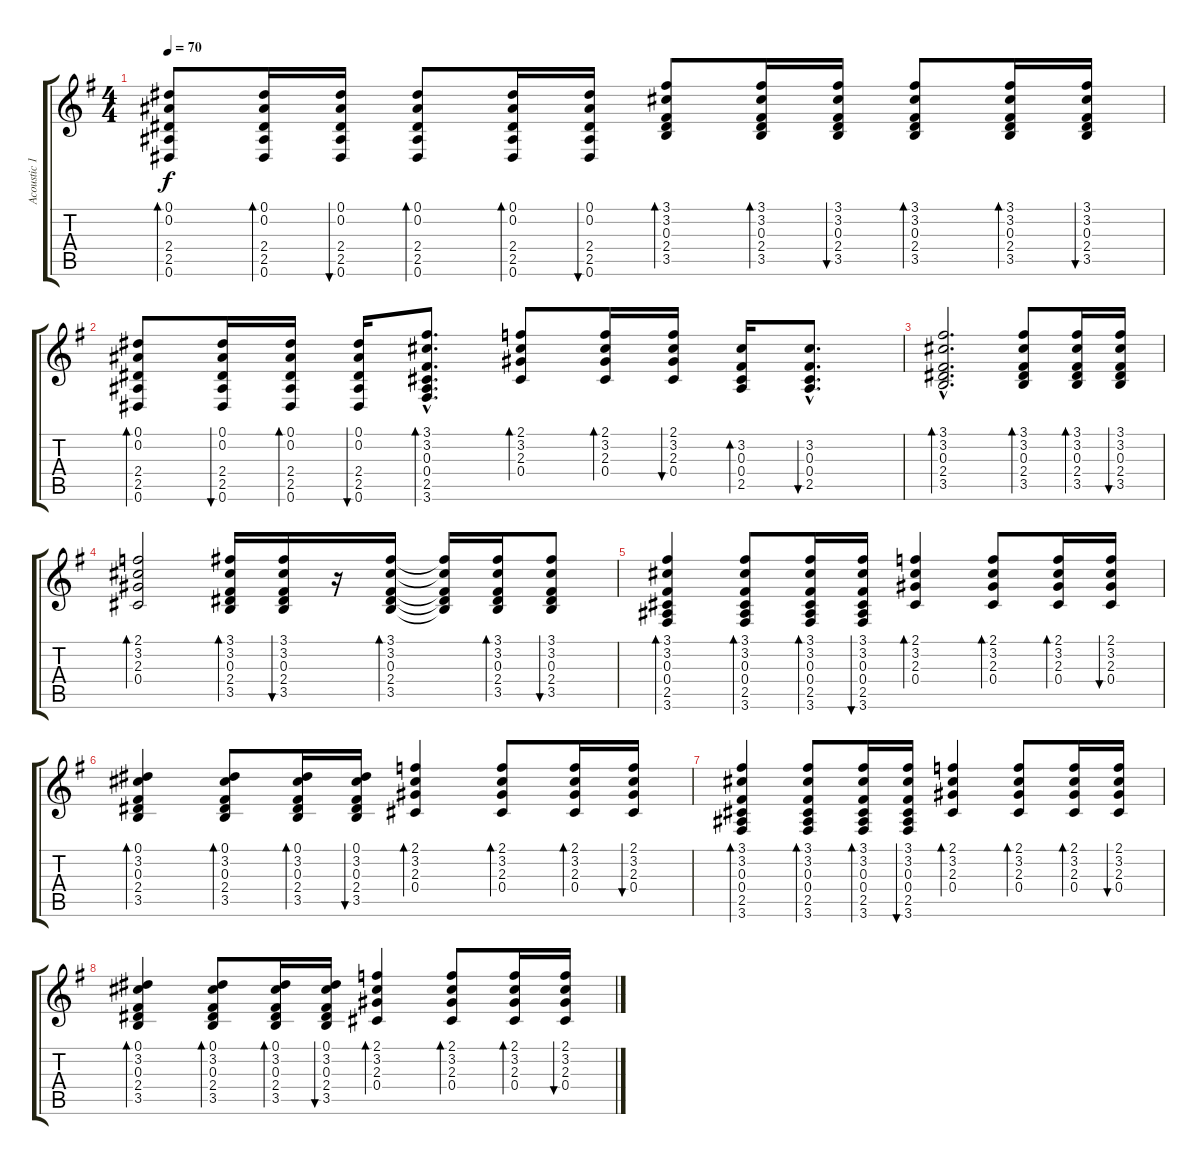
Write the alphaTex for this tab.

\track ("Acoustic 12-String" "Acoustic 1") {instrument acousticguitarsteel}
\staff {score tabs}
\tuning (Eb4 Bb3 Gb3 Db3 Ab2 Eb2) {hide}
\ts (4 4)
\tempo 70
\clef g2
\ks g
(0.1 0.2 2.4 2.5 0.6).8{bd 60 dy f} (0.1 0.2 2.4 2.5 0.6).16{bd 60} (0.1 0.2 2.4 2.5 0.6).16{bu 60} (0.1 0.2 2.4 2.5 0.6).8{bd 60} (0.1 0.2 2.4 2.5 0.6).16{bd 60} (0.1 0.2 2.4 2.5 0.6).16{bu 60} (3.1 3.2 0.3 2.4 3.5).8{bd 60} (3.1 3.2 0.3 2.4 3.5).16{bd 60} (3.1 3.2 0.3 2.4 3.5).16{bu 60} (3.1 3.2 0.3 2.4 3.5).8{bd 60} (3.1 3.2 0.3 2.4 3.5).16{bd 60} (3.1 3.2 0.3 2.4 3.5).16{bu 60} |
(0.1 0.2 2.4 2.5 0.6).8{bd 60} (0.1 0.2 2.4 2.5 0.6).16{bu 60} (0.1 0.2 2.4 2.5 0.6).16{bd 60} (0.1 0.2 2.4 2.5 0.6).16{bu 60} (3.1{hac} 3.2{hac} 0.3{hac} 0.4{hac} 2.5{hac} 3.6{hac}).8{d bd 60} (2.1 3.2 2.3 0.4).8{bd 60} (2.1 3.2 2.3 0.4).16{bd 60} (2.1 3.2 2.3 0.4).16{bu 60} (3.2 0.3 0.4 2.5).16{bd 60} (3.2{hac} 0.3{hac} 0.4{hac} 2.5{hac}).8{d bu 60} |
(3.1{hac} 3.2{hac} 0.3{hac} 2.4{hac} 3.5{hac}).2{d bd 120} (3.1 3.2 0.3 2.4 3.5).8{bd 60} (3.1 3.2 0.3 2.4 3.5).16{bd 60} (3.1 3.2 0.3 2.4 3.5).16{bu 60} |
(2.1 3.2 2.3 0.4).2{bd 120} (3.1 3.2 0.3 2.4 3.5).16{bd 60} (3.1 3.2 0.3 2.4 3.5).16{bu 60} r.16 (3.1 3.2 0.3 2.4 3.5).16{bd 60} (3.1{t} 3.2{t} 0.3{t} 2.4{t} 3.5{t}).16 (3.1 3.2 0.3 2.4 3.5).16{bd 60} (3.1 3.2 0.3 2.4 3.5).8{bu 60} |
(3.1 3.2 0.3 0.4 2.5 3.6).4{bd 60} (3.1 3.2 0.3 0.4 2.5 3.6).8{bd 60} (3.1 3.2 0.3 0.4 2.5 3.6).16{bd 60} (3.1 3.2 0.3 0.4 2.5 3.6).16{bu 60} (2.1 3.2 2.3 0.4).4{bd 60} (2.1 3.2 2.3 0.4).8{bd 60} (2.1 3.2 2.3 0.4).16{bd 60} (2.1 3.2 2.3 0.4).16{bu 60} |
(0.1 3.2 0.3 2.4 3.5).4{bd 60} (0.1 3.2 0.3 2.4 3.5).8{bd 60} (0.1 3.2 0.3 2.4 3.5).16{bd 60} (0.1 3.2 0.3 2.4 3.5).16{bu 60} (2.1 3.2 2.3 0.4).4{bd 60} (2.1 3.2 2.3 0.4).8{bd 60} (2.1 3.2 2.3 0.4).16{bd 60} (2.1 3.2 2.3 0.4).16{bu 60} |
(3.1 3.2 0.3 0.4 2.5 3.6).4{bd 60} (3.1 3.2 0.3 0.4 2.5 3.6).8{bd 60} (3.1 3.2 0.3 0.4 2.5 3.6).16{bd 60} (3.1 3.2 0.3 0.4 2.5 3.6).16{bu 60} (2.1 3.2 2.3 0.4).4{bd 60} (2.1 3.2 2.3 0.4).8{bd 60} (2.1 3.2 2.3 0.4).16{bd 60} (2.1 3.2 2.3 0.4).16{bu 60} |
(0.1 3.2 0.3 2.4 3.5).4{bd 60} (0.1 3.2 0.3 2.4 3.5).8{bd 60} (0.1 3.2 0.3 2.4 3.5).16{bd 60} (0.1 3.2 0.3 2.4 3.5).16{bu 60} (2.1 3.2 2.3 0.4).4{bd 60} (2.1 3.2 2.3 0.4).8{bd 60} (2.1 3.2 2.3 0.4).16{bd 60} (2.1 3.2 2.3 0.4).16{bu 60}
